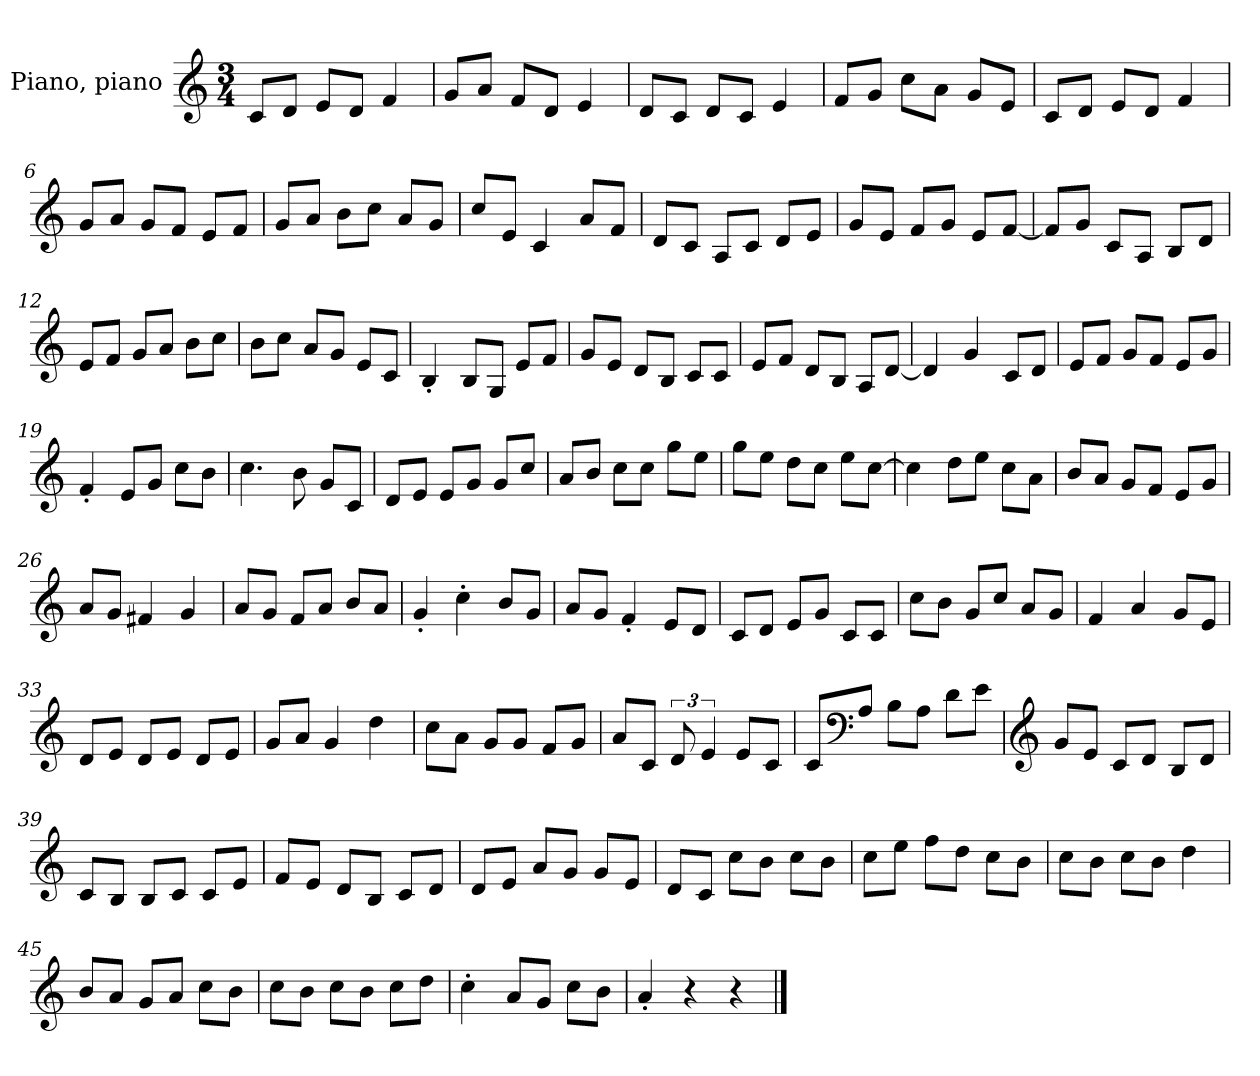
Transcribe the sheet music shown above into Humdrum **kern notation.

**kern
*part1
*staff1
*I"Piano, piano
*clefG2
*k[]
*M3/4
*MM66
=1
8c/L
8d/J
8e/L
8d/J
4f/
=2
8g/L
8a/J
8f/L
8d/J
4e/
=3
8d/L
8c/J
8d/L
8c/J
4e/
=4
8f/L
8g/J
8cc\L
8a\J
8g/L
8e/J
=5
8c/L
8d/J
8e/L
8d/J
4f/
=6
8g/L
8a/J
8g/L
8f/J
8e/L
8f/J
=7
8g/L
8a/J
8b\L
8cc\J
8a/L
8g/J
!!LO:LB:g=z
=8
8cc/L
8e/J
4c/
8a/L
8f/J
=9
8d/L
8c/J
8A/L
8c/J
8d/L
8e/J
=10
8g/L
8e/J
8f/L
8g/J
8e/L
[8f/J
=11
8f/L]
8g/J
8c/L
8A/J
8B/L
8d/J
=12
8e/L
8f/J
8g/L
8a/J
8b\L
8cc\J
=13
8b\L
8cc\J
8a/L
8g/J
8e/L
8c/J
=14
4B'/
8B/L
8G/J
8e/L
8f/J
!!LO:LB:g=z
=15
8g/L
8e/J
8d/L
8B/J
8c/L
8c/J
=16
8e/L
8f/J
8d/L
8B/J
8A/L
[8d/J
=17
4d/]
4g/
8c/L
8d/J
=18
8e/L
8f/J
8g/L
8f/J
8e/L
8g/J
=19
4f'/
8e/L
8g/J
8cc\L
8b\J
=20
4.cc\
8b\
8g/L
8c/J
=21
8d/L
8e/J
8e/L
8g/J
8g/L
8cc/J
!!LO:LB:g=z
=22
8a/L
8b/J
8cc\L
8cc\J
8gg\L
8ee\J
=23
8gg\L
8ee\J
8dd\L
8cc\J
8ee\L
[8cc\J
=24
4cc\]
8dd\L
8ee\J
8cc\L
8a\J
=25
8b/L
8a/J
8g/L
8f/J
8e/L
8g/J
=26
8a/L
8g/J
4f#X/
4g/
=27
8a/L
8g/J
8f/L
8a/J
8b/L
8a/J
=28
4g'/
4cc'\
8b/L
8g/J
=29
8a/L
8g/J
4f'/
8e/L
8d/J
!!LO:LB:g=z
=30
8c/L
8d/J
8e/L
8g/J
8c/L
8c/J
=31
8cc\L
8b\J
8g/L
8cc/J
8a/L
8g/J
=32
4f/
4a/
8g/L
8e/J
=33
8d/L
8e/J
8d/L
8e/J
8d/L
8e/J
=34
8g/L
8a/J
4g/
4dd\
=35
8cc\L
8a\J
8g/L
8g/J
8f/L
8g/J
=36
8a/L
8c/J
12d/
6e/
8e/L
8c/J
!!LO:LB:g=z
=37
8c/L
*clefF4
8A/J
8B\L
8A\J
8d\L
8e\J
=38
*clefG2
8g/L
8e/J
8c/L
8d/J
8B/L
8d/J
=39
8c/L
8B/J
8B/L
8c/J
8c/L
8e/J
=40
8f/L
8e/J
8d/L
8B/J
8c/L
8d/J
=41
8d/L
8e/J
8a/L
8g/J
8g/L
8e/J
=42
8d/L
8c/J
8cc\L
8b\J
8cc\L
8b\J
!!LO:LB:g=z
=43
8cc\L
8ee\J
8ff\L
8dd\J
8cc\L
8b\J
=44
8cc\L
8b\J
8cc\L
8b\J
4dd\
=45
8b/L
8a/J
8g/L
8a/J
8cc\L
8b\J
=46
8cc\L
8b\J
8cc\L
8b\J
8cc\L
8dd\J
=47
4cc'\
8a/L
8g/J
8cc\L
8b\J
=48
4a'/
4r
4r
==
*-
